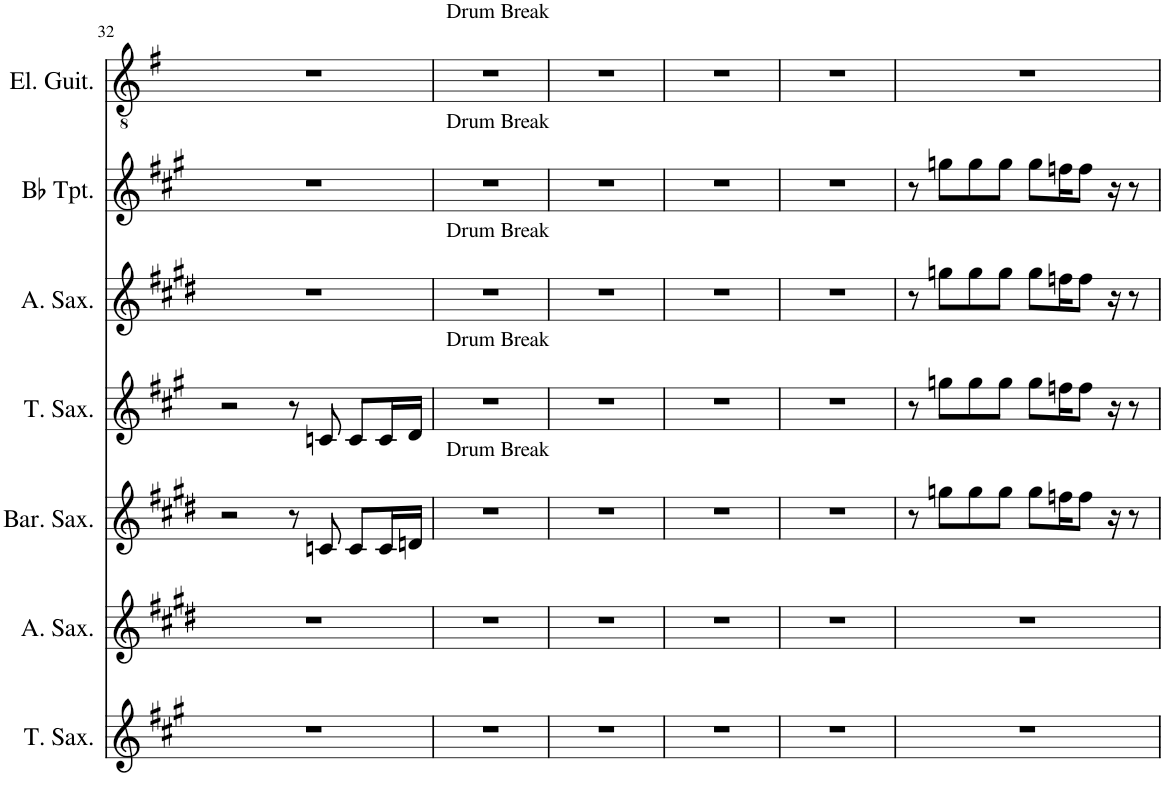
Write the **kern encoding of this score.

**kern	**kern	**kern	**kern	**kern	**kern	**kern
*part7	*part6	*part5	*part4	*part3	*part2	*part1
*staff7	*staff6	*staff5	*staff4	*staff3	*staff2	*staff1
*I"Lead Tenor Saxophone	*I"Lead Alto Saxophone	*I"Baritone Saxophone	*I"Tenor Saxophone	*I"Alto Saxophone	*I"Bb Trumpet	*I"Electric Guitar
*I'T. Sax.	*I'A. Sax.	*I'Bar. Sax.	*I'T. Sax.	*I'A. Sax.	*I'Bb Tpt.	*I'El. Guit.
!!LO:PB:g=z
*clefG2	*clefG2	*clefG2	*clefG2	*clefG2	*clefG2	*clefGv2
*Trd8c14	*Trd5c9	*Trd12c21	*Trd8c14	*Trd5c9	*Trd1c2	*
*k[f#c#g#]	*k[f#c#g#d#]	*k[f#c#g#d#]	*k[f#c#g#]	*k[f#c#g#d#]	*k[f#c#g#]	*k[f#]
*M4/4	*M4/4	*M4/4	*M4/4	*M4/4	*M4/4	*M4/4
=32	=32	=32	=32	=32	=32	=32
1r	1r	2r	2r	1r	1r	1r
.	.	8r	8r	.	.	.
.	.	8cn/	8cn/	.	.	.
.	.	8c/L	8c/L	.	.	.
.	.	16c/L	16c/L	.	.	.
.	.	16dn/JJ	16d/JJ	.	.	.
=33	=33	=33	=33	=33	=33	=33
!	!	!	!	!	!	!LO:TX:a:t=Drum Break
!	!	!	!	!	!LO:TX:a:t=Drum Break	!
!	!	!	!	!LO:TX:a:t=Drum Break	!	!
!	!	!	!LO:TX:a:t=Drum Break	!	!	!
!	!	!LO:TX:a:t=Drum Break	!	!	!	!
1r	1r	1r	1r	1r	1r	1r
=34	=34	=34	=34	=34	=34	=34
1r	1r	1r	1r	1r	1r	1r
=35	=35	=35	=35	=35	=35	=35
1r	1r	1r	1r	1r	1r	1r
=36	=36	=36	=36	=36	=36	=36
1r	1r	1r	1r	1r	1r	1r
=37	=37	=37	=37	=37	=37	=37
1r	1r	8r	8r	8r	8r	1r
.	.	8ggn\L	8ggn\L	8ggn\L	8ggn\L	.
.	.	8gg\	8gg\	8gg\	8gg\	.
.	.	8gg\J	8gg\J	8gg\J	8gg\J	.
.	.	8gg\L	8gg\L	8gg\L	8gg\L	.
.	.	16ffn\K	16ffn\K	16ffn\K	16ffn\K	.
.	.	8ff\J	8ff\J	8ff\J	8ff\J	.
.	.	16r	16r	16r	16r	.
.	.	8r	8r	8r	8r	.
=	=	=	=	=	=	=
*-	*-	*-	*-	*-	*-	*-
